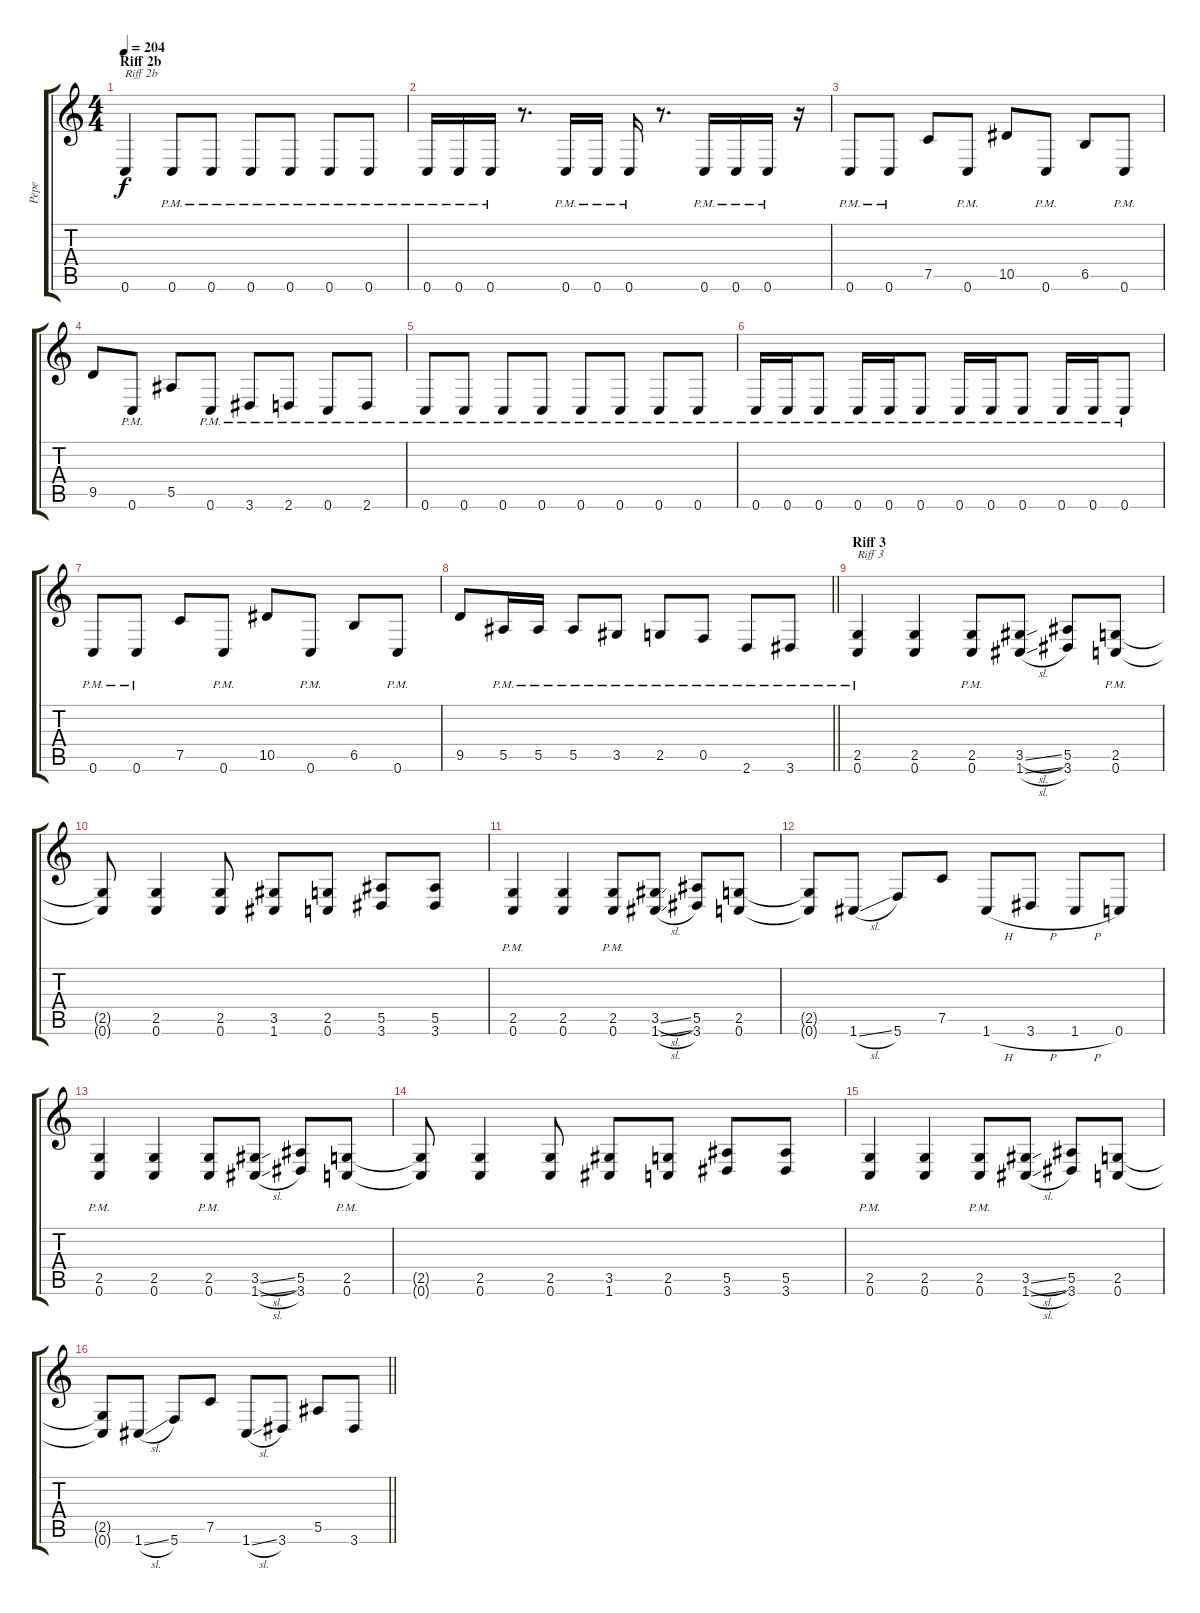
\track ("Pepe" "Pepe") {instrument overdrivenguitar}
\staff {score tabs}
\tuning (C4 G3 Eb3 Bb2 F2 C2) {hide}
\ts (4 4)
\section ("" "Riff 2b")
\tempo 204
\clef g2
\ks c
0.6.4{txt "Riff 2b" dy f} 0.6{pm}.8 0.6{pm}.8 0.6{pm}.8 0.6{pm}.8 0.6{pm}.8 0.6{pm}.8 |
0.6{pm}.16 0.6{pm}.16 0.6{pm}.16 r.8{d} 0.6{pm}.16 0.6{pm}.16 0.6{pm}.16 r.8{d} 0.6{pm}.16 0.6{pm}.16 0.6{pm}.16 r.16 |
0.6{pm}.8 0.6{pm}.8 7.5.8 0.6{pm}.8 10.5.8 0.6{pm}.8 6.5.8 0.6{pm}.8 |
9.5.8 0.6{pm}.8 5.5.8 0.6{pm}.8 3.6{pm}.8 2.6{pm}.8 0.6{pm}.8 2.6{pm}.8 |
0.6{pm}.8 0.6{pm}.8 0.6{pm}.8 0.6{pm}.8 0.6{pm}.8 0.6{pm}.8 0.6{pm}.8 0.6{pm}.8 |
0.6{pm}.16 0.6{pm}.16 0.6{pm}.8 0.6{pm}.16 0.6{pm}.16 0.6{pm}.8 0.6{pm}.16 0.6{pm}.16 0.6{pm}.8 0.6{pm}.16 0.6{pm}.16 0.6{pm}.8 |
0.6{pm}.8 0.6{pm}.8 7.5.8 0.6{pm}.8 10.5.8 0.6{pm}.8 6.5.8 0.6{pm}.8 |
\barLineRight lightlight
9.5.8 5.5{pm}.16 5.5{pm}.16 5.5{pm}.8 3.5{pm}.8 2.5{pm}.8 0.5{pm}.8 2.6{pm}.8 3.6{pm}.8 |
\section ("" "Riff 3")
(2.5{pm} 0.6{pm}).4{txt "Riff 3"} (2.5 0.6).4 (2.5{pm} 0.6{pm}).8 (3.5{sl} 1.6{sl}).8 (5.5 3.6).8 (2.5{pm} 0.6{pm}).8 |
(2.5{t} 0.6{t}).8 (2.5 0.6).4 (2.5 0.6).8 (3.5 1.6).8 (2.5 0.6).8 (5.5 3.6).8 (5.5 3.6).8 |
(2.5{pm} 0.6{pm}).4 (2.5 0.6).4 (2.5{pm} 0.6).8 (3.5{sl} 1.6{sl}).8 (5.5 3.6).8 (2.5 0.6).8 |
(2.5{t} 0.6{t}).8 1.6{sl}.8 5.6.8 7.5.8 1.6{h}.8 3.6{h}.8 1.6{h}.8 0.6.8 |
(2.5{pm} 0.6{pm}).4 (2.5 0.6).4 (2.5{pm} 0.6{pm}).8 (3.5{sl} 1.6{sl}).8 (5.5 3.6).8 (2.5{pm} 0.6{pm}).8 |
(2.5{t} 0.6{t}).8 (2.5 0.6).4 (2.5 0.6).8 (3.5 1.6).8 (2.5 0.6).8 (5.5 3.6).8 (5.5 3.6).8 |
(2.5{pm} 0.6{pm}).4 (2.5 0.6).4 (2.5{pm} 0.6).8 (3.5{sl} 1.6{sl}).8 (5.5 3.6).8 (2.5 0.6).8 |
\barLineRight lightlight
(2.5{t} 0.6{t}).8 1.6{sl}.8 5.6.8 7.5.8 1.6{sl}.8 3.6.8 5.5.8 3.6.8
